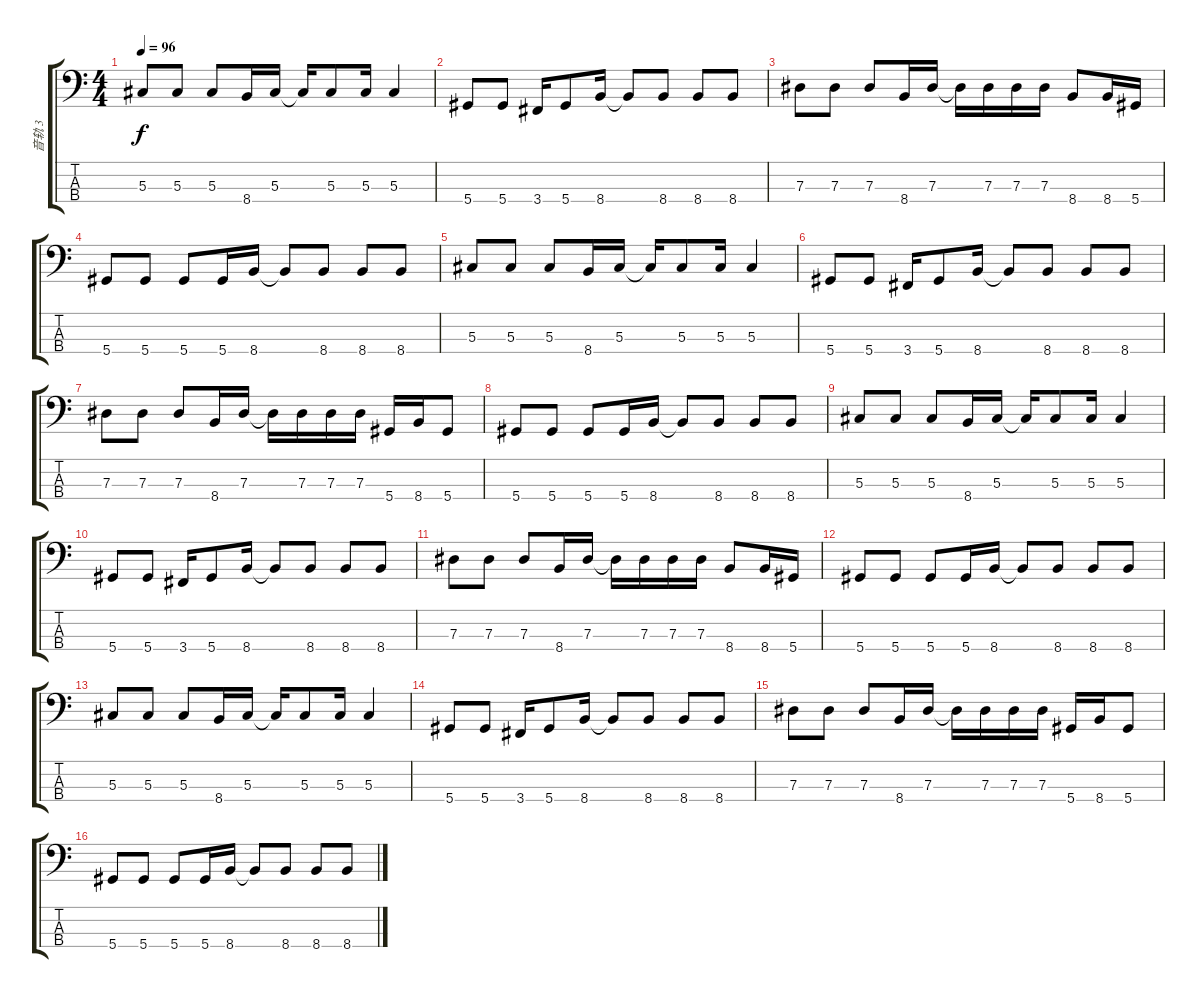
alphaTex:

\track ("音轨 3" "音轨 3") {instrument electricbassfinger}
\staff {score tabs}
\tuning (Gb2 Db2 Ab1 Eb1) {hide}
\ts (4 4)
\tempo 96
\clef f4
\ks c
5.3.8{dy f} 5.3.8 5.3.8 8.4.16 5.3.16 5.3{t}.16 5.3.8 5.3.16 5.3.4 |
5.4.8 5.4.8 3.4.16 5.4.8 8.4.16 8.4{t}.8 8.4.8 8.4.8 8.4.8{txt ""} |
7.3.8 7.3.8 7.3.8 8.4.16 7.3.16 7.3{t}.16 7.3.16 7.3.16 7.3.16 8.4.8 8.4.16 5.4.16 |
5.4.8 5.4.8 5.4.8 5.4.16 8.4.16 8.4{t}.8 8.4.8 8.4.8 8.4.8 |
5.3.8 5.3.8 5.3.8 8.4.16 5.3.16 5.3{t}.16 5.3.8 5.3.16 5.3.4 |
5.4.8 5.4.8 3.4.16 5.4.8 8.4.16 8.4{t}.8 8.4.8 8.4.8 8.4.8 |
7.3.8 7.3.8 7.3.8 8.4.16 7.3.16 7.3{t}.16 7.3.16 7.3.16 7.3.16 5.4.16 8.4.16 5.4.8 |
5.4.8 5.4.8 5.4.8 5.4.16 8.4.16 8.4{t}.8 8.4.8 8.4.8 8.4.8 |
5.3.8 5.3.8 5.3.8 8.4.16 5.3.16 5.3{t}.16 5.3.8 5.3.16 5.3.4 |
5.4.8 5.4.8 3.4.16 5.4.8 8.4.16 8.4{t}.8 8.4.8 8.4.8 8.4.8 |
7.3.8 7.3.8 7.3.8 8.4.16 7.3.16 7.3{t}.16 7.3.16 7.3.16 7.3.16 8.4.8 8.4.16 5.4.16 |
5.4.8 5.4.8 5.4.8 5.4.16 8.4.16 8.4{t}.8 8.4.8 8.4.8 8.4.8 |
5.3.8 5.3.8 5.3.8 8.4.16 5.3.16 5.3{t}.16 5.3.8 5.3.16 5.3.4 |
5.4.8 5.4.8 3.4.16 5.4.8 8.4.16 8.4{t}.8 8.4.8 8.4.8 8.4.8 |
7.3.8 7.3.8 7.3.8 8.4.16 7.3.16 7.3{t}.16 7.3.16 7.3.16 7.3.16 5.4.16 8.4.16 5.4.8 |
5.4.8 5.4.8 5.4.8 5.4.16 8.4.16 8.4{t}.8 8.4.8 8.4.8 8.4.8
